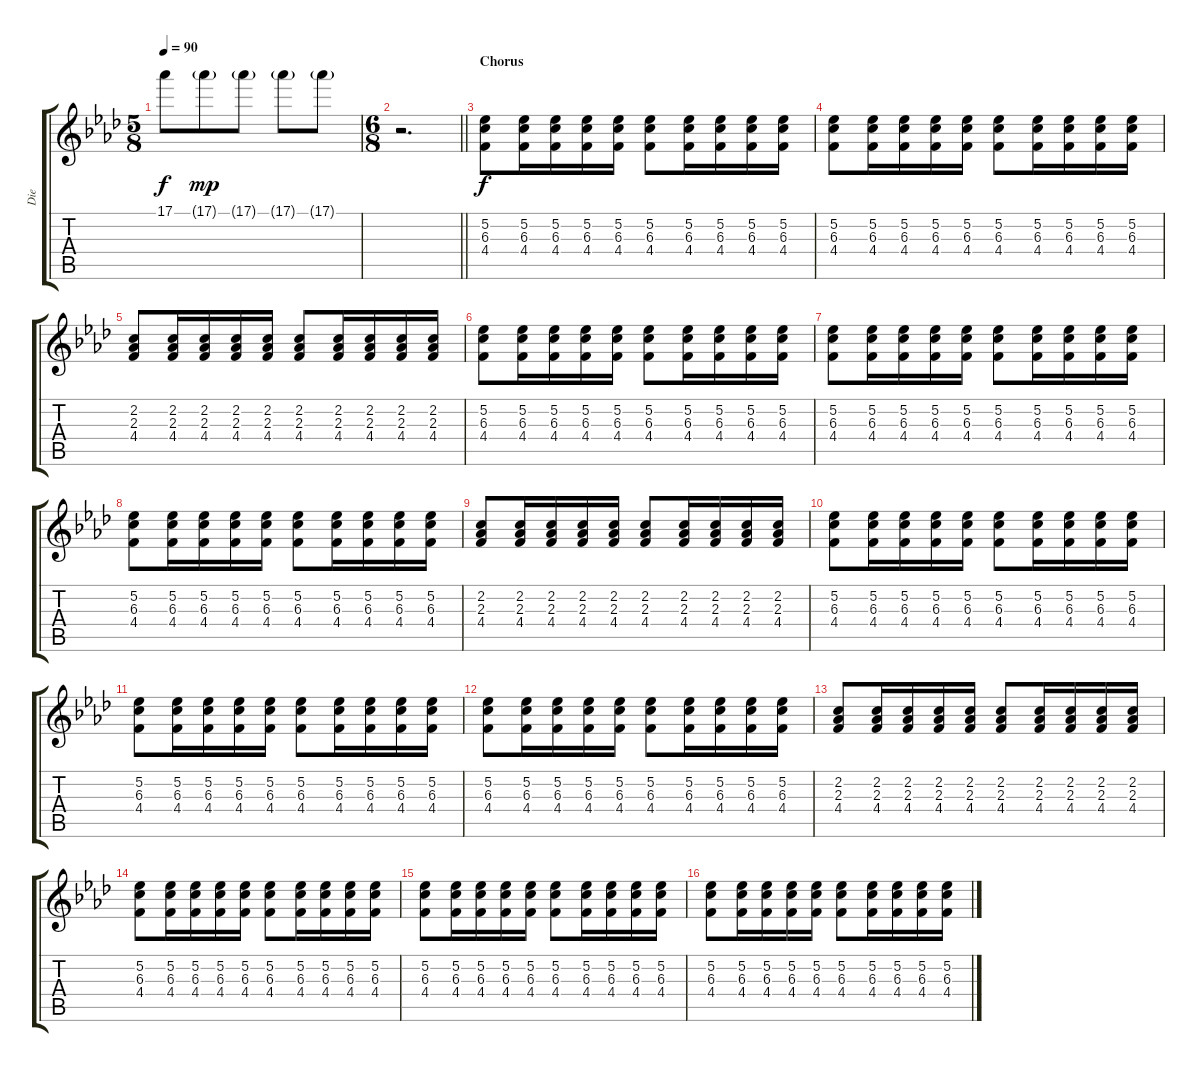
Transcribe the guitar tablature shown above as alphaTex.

\track ("Die" "Die") {instrument electricguitarclean}
\staff {score tabs}
\tuning (Eb4 Bb3 Gb3 Db3 Ab2 Db2) {hide}
\ts (5 8)
\tempo 90
\clef g2
\ks fminor
17.1.8{dy f} 17.1{g}.8{dy mp} 17.1{g}.8 17.1{g}.8 17.1{g}.8 |
\ts (6 8)
\barLineRight lightlight
r.2{d} |
\section ("" "Chorus")
(5.2 6.3 4.4).8{dy f} (5.2 6.3 4.4).16 (5.2 6.3 4.4).16 (5.2 6.3 4.4).16 (5.2 6.3 4.4).16 (5.2 6.3 4.4).8 (5.2 6.3 4.4).16 (5.2 6.3 4.4).16 (5.2 6.3 4.4).16 (5.2 6.3 4.4).16 |
(5.2 6.3 4.4).8 (5.2 6.3 4.4).16 (5.2 6.3 4.4).16 (5.2 6.3 4.4).16 (5.2 6.3 4.4).16 (5.2 6.3 4.4).8 (5.2 6.3 4.4).16 (5.2 6.3 4.4).16 (5.2 6.3 4.4).16 (5.2 6.3 4.4).16 |
(2.2 2.3 4.4).8 (2.2 2.3 4.4).16 (2.2 2.3 4.4).16 (2.2 2.3 4.4).16 (2.2 2.3 4.4).16 (2.2 2.3 4.4).8 (2.2 2.3 4.4).16 (2.2 2.3 4.4).16 (2.2 2.3 4.4).16 (2.2 2.3 4.4).16 |
(5.2 6.3 4.4).8 (5.2 6.3 4.4).16 (5.2 6.3 4.4).16 (5.2 6.3 4.4).16 (5.2 6.3 4.4).16 (5.2 6.3 4.4).8 (5.2 6.3 4.4).16 (5.2 6.3 4.4).16 (5.2 6.3 4.4).16 (5.2 6.3 4.4).16 |
(5.2 6.3 4.4).8 (5.2 6.3 4.4).16 (5.2 6.3 4.4).16 (5.2 6.3 4.4).16 (5.2 6.3 4.4).16 (5.2 6.3 4.4).8 (5.2 6.3 4.4).16 (5.2 6.3 4.4).16 (5.2 6.3 4.4).16 (5.2 6.3 4.4).16 |
(5.2 6.3 4.4).8 (5.2 6.3 4.4).16 (5.2 6.3 4.4).16 (5.2 6.3 4.4).16 (5.2 6.3 4.4).16 (5.2 6.3 4.4).8 (5.2 6.3 4.4).16 (5.2 6.3 4.4).16 (5.2 6.3 4.4).16 (5.2 6.3 4.4).16 |
(2.2 2.3 4.4).8 (2.2 2.3 4.4).16 (2.2 2.3 4.4).16 (2.2 2.3 4.4).16 (2.2 2.3 4.4).16 (2.2 2.3 4.4).8 (2.2 2.3 4.4).16 (2.2 2.3 4.4).16 (2.2 2.3 4.4).16 (2.2 2.3 4.4).16 |
(5.2 6.3 4.4).8 (5.2 6.3 4.4).16 (5.2 6.3 4.4).16 (5.2 6.3 4.4).16 (5.2 6.3 4.4).16 (5.2 6.3 4.4).8 (5.2 6.3 4.4).16 (5.2 6.3 4.4).16 (5.2 6.3 4.4).16 (5.2 6.3 4.4).16 |
(5.2 6.3 4.4).8 (5.2 6.3 4.4).16 (5.2 6.3 4.4).16 (5.2 6.3 4.4).16 (5.2 6.3 4.4).16 (5.2 6.3 4.4).8 (5.2 6.3 4.4).16 (5.2 6.3 4.4).16 (5.2 6.3 4.4).16 (5.2 6.3 4.4).16 |
(5.2 6.3 4.4).8 (5.2 6.3 4.4).16 (5.2 6.3 4.4).16 (5.2 6.3 4.4).16 (5.2 6.3 4.4).16 (5.2 6.3 4.4).8 (5.2 6.3 4.4).16 (5.2 6.3 4.4).16 (5.2 6.3 4.4).16 (5.2 6.3 4.4).16 |
(2.2 2.3 4.4).8 (2.2 2.3 4.4).16 (2.2 2.3 4.4).16 (2.2 2.3 4.4).16 (2.2 2.3 4.4).16 (2.2 2.3 4.4).8 (2.2 2.3 4.4).16 (2.2 2.3 4.4).16 (2.2 2.3 4.4).16 (2.2 2.3 4.4).16 |
(5.2 6.3 4.4).8 (5.2 6.3 4.4).16 (5.2 6.3 4.4).16 (5.2 6.3 4.4).16 (5.2 6.3 4.4).16 (5.2 6.3 4.4).8 (5.2 6.3 4.4).16 (5.2 6.3 4.4).16 (5.2 6.3 4.4).16 (5.2 6.3 4.4).16 |
(5.2 6.3 4.4).8 (5.2 6.3 4.4).16 (5.2 6.3 4.4).16 (5.2 6.3 4.4).16 (5.2 6.3 4.4).16 (5.2 6.3 4.4).8 (5.2 6.3 4.4).16 (5.2 6.3 4.4).16 (5.2 6.3 4.4).16 (5.2 6.3 4.4).16 |
(5.2 6.3 4.4).8 (5.2 6.3 4.4).16 (5.2 6.3 4.4).16 (5.2 6.3 4.4).16 (5.2 6.3 4.4).16 (5.2 6.3 4.4).8 (5.2 6.3 4.4).16 (5.2 6.3 4.4).16 (5.2 6.3 4.4).16 (5.2 6.3 4.4).16
